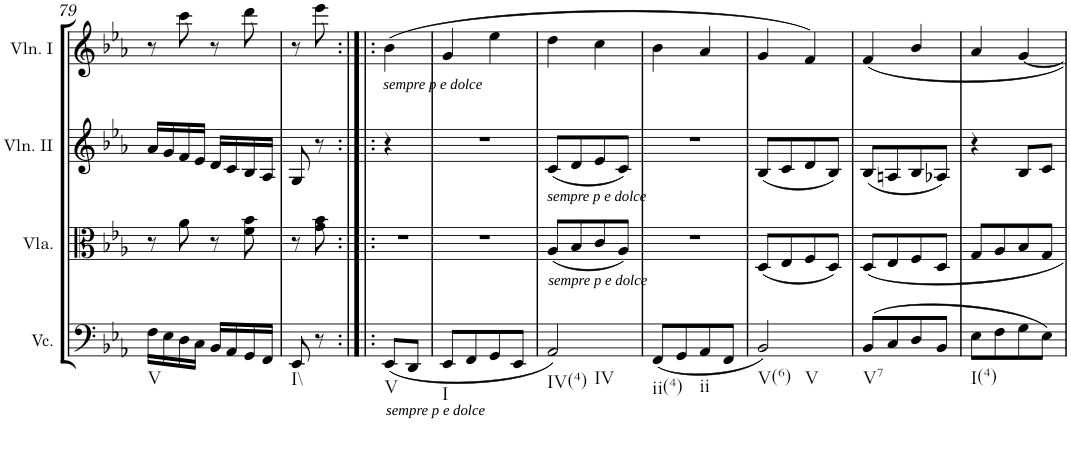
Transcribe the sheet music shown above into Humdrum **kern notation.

**kern	**kern	**kern	**kern
*part4	*part3	*part2	*part1
*staff4	*staff3	*staff2	*staff1
*I"Violoncello	*I"Viola	*I"Violin II	*I"Violin I
*I'Vc.	*I'Vla.	*I'Vln. II	*I'Vln. I
!!LO:PB:g=z
*clefF4	*clefC3	*clefG2	*clefG2
*k[b-e-a-]	*k[b-e-a-]	*k[b-e-a-]	*k[b-e-a-]
*M2/4	*M2/4	*M2/4	*M2/4
=79	=79	=79	=79
!LO:TX:b:t=V	!	!	!
16F\LL	8r	16a-/LL	8r
16E-\	.	16g/	.
16D\	8a-\	16f/	8ccc\
16C\JJ	.	16e-/JJ	.
16BB-/LL	8r	16d/LL	8r
16AA-/	.	16c/	.
16GG/	8f\ 8b-\	16B-/	8ddd\
16FF/JJ	.	16A-/JJ	.
=80	=80	=80	=80
!LO:TX:b:t=I\\	!	!	!
8EE-/	8r	8G/	8r
8r	8g\ 8b-\	8r	8eee-\
=80X8:|!|:	=80X8:|!|:	=80X8:|!|:	=80X8:|!|:
!	!	!	!LO:TX:b:i:t=sempre p e dolce
!LO:TX:b:i:t=sempre p e dolce	!	!	!
!LO:TX:b:t=V	!	!	!
(8EE-/L	2r	4r	(4b-\
8DD/J	.	.	.
4ryy	.	4ryy	4ryy
=81	=81	=81	=81
!LO:TX:b:t=I	!	!	!
8EE-/L	2r	2r	4g/
8FF/	.	.	.
8GG/	.	.	4ee-\
8EE-/J	.	.	.
=82	=82	=82	=82
!	!LO:TX:a:i:t=sempre p e dolce	!	!
!	!LO:TX:b:i:t=sempre p e dolce	!	!
!LO:TX:b:t=IV(4)	!	!	!
!LO:TX:b:t=IV	!	!	!
2AA-/)	(8A-/L	(8c/L	4dd\
.	8B-/	8d/	.
.	8c/	8e-/	4cc\
.	8A-/J)	8c/J)	.
=83	=83	=83	=83
!LO:TX:b:t=ii(4)	!	!	!
(8FF/L	2r	2r	4b-\
8GG/	.	.	.
!LO:TX:b:t=ii	!	!	!
8AA-/	.	.	4a-/
8FF/J	.	.	.
=84	=84	=84	=84
!LO:TX:b:t=V(6)	!	!	!
!LO:TX:b:t=V	!	!	!
2BB-/)	(8D/L	(8B-/L	4g/
.	8E-/	8c/	.
.	8F/	8d/	4f/)
.	8D/J)	8B-/J)	.
=85	=85	=85	=85
!LO:TX:b:t=V7	!	!	!
(8BB-/L	8D/L	(8B-/L	4f/
8C/	8E-/	8An/	.
8D/	8F/	8B-/	4b-/
8BB-/J	8D/J	8A-X/J)	.
=86	=86	=86	=86
!LO:TX:b:t=I(4)	!	!	!
8E-\L	8G/L	4r	4a-/
8F\	8A-/	.	.
8G\	8B-/	8B-/L	[4g/
8E-\J)	8G/J	8c/J	.
=	=	=	=
*-	*-	*-	*-
